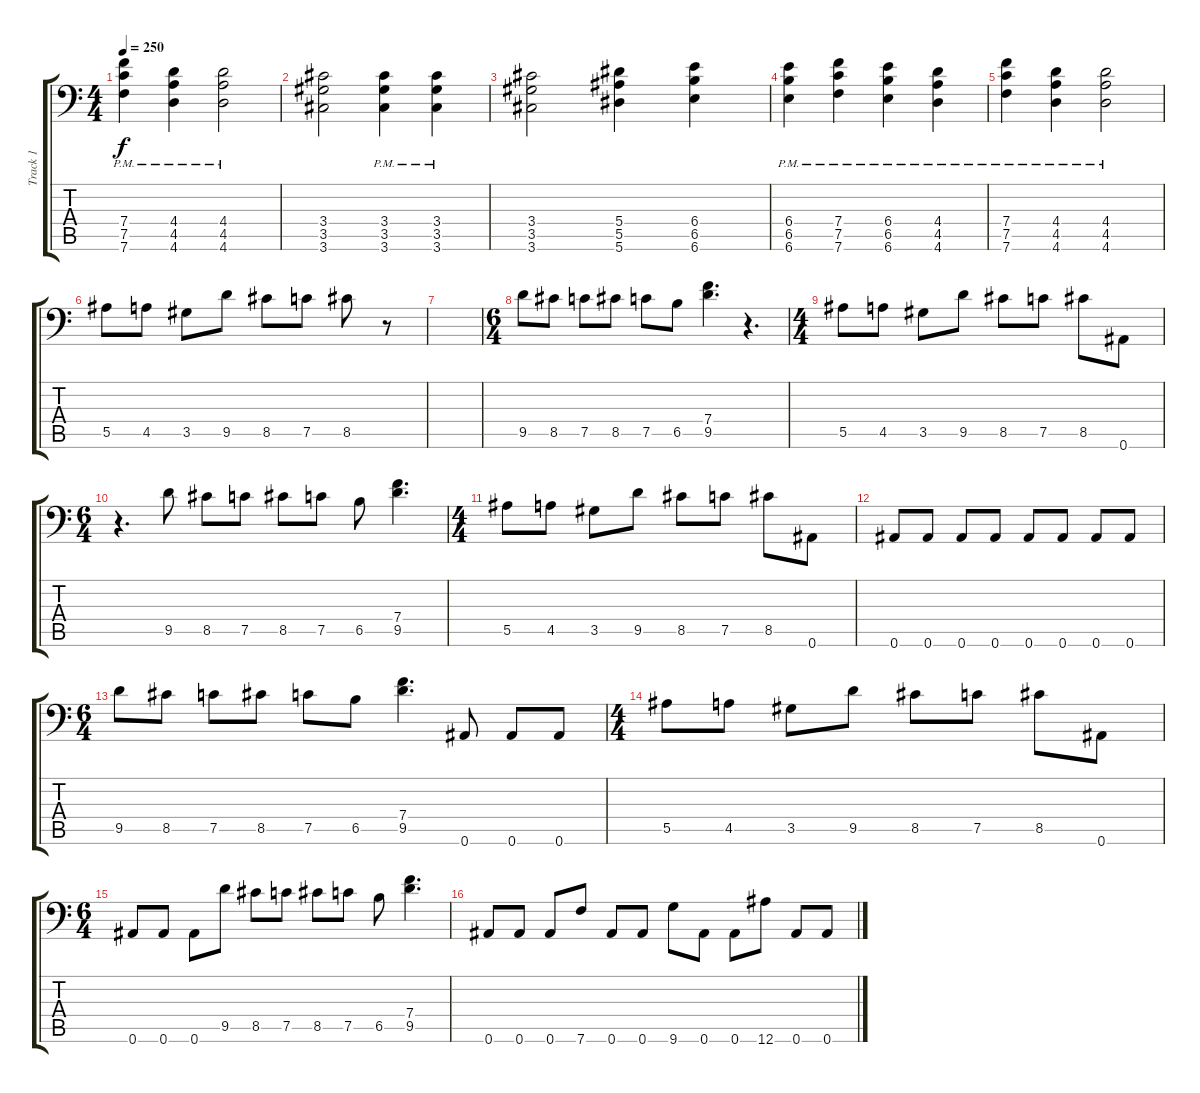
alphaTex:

\track ("Track 1" "Track 1") {instrument distortionguitar}
\staff {score tabs}
\tuning (C4 G3 Eb3 Bb2 F2 Bb1) {hide}
\ts (4 4)
\tempo 250
\clef f4
\ks c
(7.4{pm} 7.5{pm} 7.6{pm}).4{dy f} (4.4{pm} 4.5{pm} 4.6{pm}).4 (4.4{pm} 4.5{pm} 4.6{pm}).2 |
(3.4 3.5 3.6).2 (3.4{pm} 3.5{pm} 3.6{pm}).4 (3.4{pm} 3.5{pm} 3.6{pm}).4 |
(3.4 3.5 3.6).2 (5.4 5.5 5.6).4 (6.4 6.5 6.6).4 |
(6.4{pm} 6.5{pm} 6.6{pm}).4 (7.4{pm} 7.5{pm} 7.6{pm}).4 (6.4{pm} 6.5{pm} 6.6{pm}).4 (4.4{pm} 4.5{pm} 4.6{pm}).4 |
(7.4{pm} 7.5{pm} 7.6{pm}).4 (4.4{pm} 4.5{pm} 4.6{pm}).4 (4.4{pm} 4.5{pm} 4.6{pm}).2 |
5.5.8 4.5.8 3.5.8 9.5.8 8.5.8 7.5.8 8.5.8 r.8 |
|
\ts (6 4)
9.5.8 8.5.8 7.5.8 8.5.8 7.5.8 6.5.8 (7.4 9.5).4{d} r.4{d} |
\ts (4 4)
5.5.8 4.5.8 3.5.8 9.5.8 8.5.8 7.5.8 8.5.8 0.6.8 |
\ts (6 4)
r.4{d} 9.5.8 8.5.8 7.5.8 8.5.8 7.5.8 6.5.8 (7.4 9.5).4{d} |
\ts (4 4)
5.5.8 4.5.8 3.5.8 9.5.8 8.5.8 7.5.8 8.5.8 0.6.8 |
0.6.8 0.6.8 0.6.8 0.6.8 0.6.8 0.6.8 0.6.8 0.6.8 |
\ts (6 4)
9.5.8 8.5.8 7.5.8 8.5.8 7.5.8 6.5.8 (7.4 9.5).4{d} 0.6.8 0.6.8 0.6.8 |
\ts (4 4)
5.5.8 4.5.8 3.5.8 9.5.8 8.5.8 7.5.8 8.5.8 0.6.8 |
\ts (6 4)
0.6.8 0.6.8 0.6.8 9.5.8 8.5.8 7.5.8 8.5.8 7.5.8 6.5.8 (7.4 9.5).4{d} |
0.6.8 0.6.8 0.6.8 7.6.8 0.6.8 0.6.8 9.6.8 0.6.8 0.6.8 12.6.8 0.6.8 0.6.8
